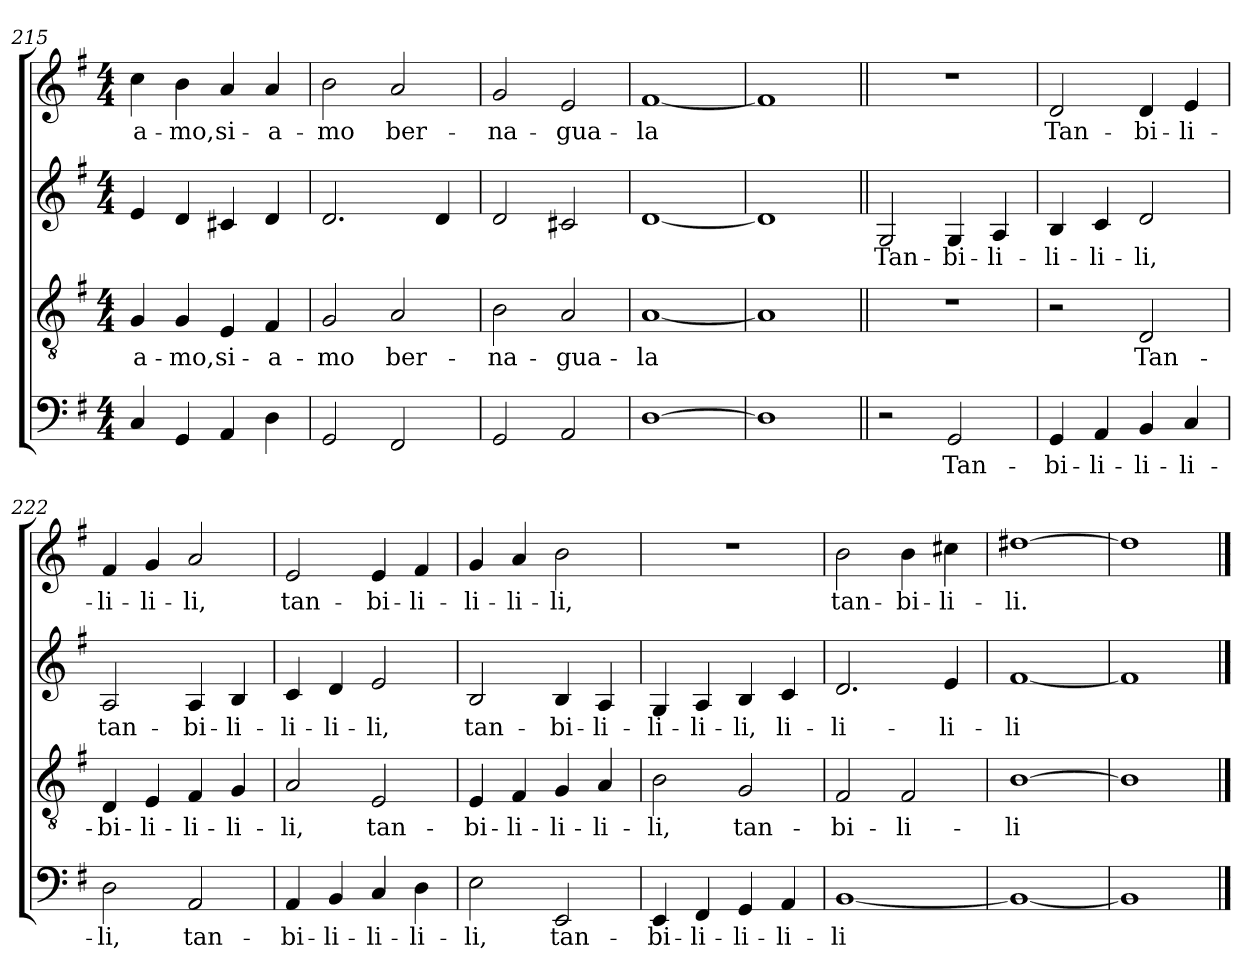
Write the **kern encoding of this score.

**kern	**text	**kern	**text	**kern	**text	**kern	**text
*part4	*part4	*part3	*part3	*part2	*part2	*part1	*part1
*staff4	*staff4	*staff3	*staff3	*staff2	*staff2	*staff1	*staff1
*clefF4	*	*clefGv2	*	*clefG2	*	*clefG2	*
*k[f#]	*	*k[f#]	*	*k[f#]	*	*k[f#]	*
*G:	*	*G:	*	*G:	*	*G:	*
*M4/4	*	*M4/4	*	*M4/4	*	*M4/4	*
=215	=215	=215	=215	=215	=215	=215	=215
!	!	!	!LO:LY:b	!	!	!	!LO:LY:b
4C/	.	4G/	-a-	4e/	.	4cc\	-a-
!	!	!	!LO:LY:b	!	!	!	!LO:LY:b
4GG/	.	4G/	-mo,	4d/	.	4b\	-mo,
!	!	!	!LO:LY:b	!	!	!	!LO:LY:b
4AA/	.	4E/	si-	4c#X/	.	4a/	si-
!	!	!	!LO:LY:b	!	!	!	!LO:LY:b
4D\	.	4F#/	-a-	4d/	.	4a/	-a-
=216	=216	=216	=216	=216	=216	=216	=216
!	!	!	!LO:LY:b	!	!	!	!LO:LY:b
2GG/	.	2G/	-mo	2.d/	.	2b\	-mo
!	!	!	!LO:LY:b	!	!	!	!LO:LY:b
2FF#/	.	2A/	ber-	.	.	2a/	ber-
.	.	.	.	4d/	.	.	.
=217	=217	=217	=217	=217	=217	=217	=217
!	!	!	!LO:LY:b	!	!	!	!LO:LY:b
2GG/	.	2B\	-na-	2d/	.	2g/	-na-
!	!	!	!LO:LY:b	!	!	!	!LO:LY:b
2AA/	.	2A/	-gua-	2c#X/	.	2e/	-gua-
=218	=218	=218	=218	=218	=218	=218	=218
!	!	!	!LO:LY:b	!	!	!	!LO:LY:b
[1D	.	[1A	-la	[1d	.	[1f#	-la
=219	=219	=219	=219	=219	=219	=219	=219
1D]	.	1A]	.	1d]	.	1f#]	.
!!LO:LB:g=z
=220||	=220||	=220||	=220||	=220||	=220||	=220||	=220||
!	!	!	!	!	!LO:LY:b	!	!
2r	.	1r	.	2G/	Tan-	1r	.
!	!LO:LY:b	!	!	!	!LO:LY:b	!	!
2GG/	Tan-	.	.	4G/	-bi-	.	.
!	!	!	!	!	!LO:LY:b	!	!
.	.	.	.	4A/	-li-	.	.
=221	=221	=221	=221	=221	=221	=221	=221
!	!LO:LY:b	!	!	!	!LO:LY:b	!	!LO:LY:b
4GG/	-bi-	2r	.	4B/	-li-	2d/	Tan-
!	!LO:LY:b	!	!	!	!LO:LY:b	!	!
4AA/	-li-	.	.	4c/	-li-	.	.
!	!LO:LY:b	!	!LO:LY:b	!	!LO:LY:b	!	!LO:LY:b
4BB/	-li-	2D/	Tan-	2d/	-li,	4d/	-bi-
!	!LO:LY:b	!	!	!	!	!	!LO:LY:b
4C/	-li-	.	.	.	.	4e/	-li-
=222	=222	=222	=222	=222	=222	=222	=222
!	!LO:LY:b	!	!LO:LY:b	!	!LO:LY:b	!	!LO:LY:b
2D\	-li,	4D/	-bi-	2A/	tan-	4f#/	-li-
!	!	!	!LO:LY:b	!	!	!	!LO:LY:b
.	.	4E/	-li-	.	.	4g/	-li-
!	!LO:LY:b	!	!LO:LY:b	!	!LO:LY:b	!	!LO:LY:b
2AA/	tan-	4F#/	-li-	4A/	-bi-	2a/	-li,
!	!	!	!LO:LY:b	!	!LO:LY:b	!	!
.	.	4G/	-li-	4B/	-li-	.	.
=223	=223	=223	=223	=223	=223	=223	=223
!	!LO:LY:b	!	!LO:LY:b	!	!LO:LY:b	!	!LO:LY:b
4AA/	-bi-	2A/	-li,	4c/	-li-	2e/	tan-
!	!LO:LY:b	!	!	!	!LO:LY:b	!	!
4BB/	-li-	.	.	4d/	-li-	.	.
!	!LO:LY:b	!	!LO:LY:b	!	!LO:LY:b	!	!LO:LY:b
4C/	-li-	2E/	tan-	2e/	-li,	4e/	-bi-
!	!LO:LY:b	!	!	!	!	!	!LO:LY:b
4D\	-li-	.	.	.	.	4f#/	-li-
=224	=224	=224	=224	=224	=224	=224	=224
!	!LO:LY:b	!	!LO:LY:b	!	!LO:LY:b	!	!LO:LY:b
2E\	-li,	4E/	-bi-	2B/	tan-	4g/	-li-
!	!	!	!LO:LY:b	!	!	!	!LO:LY:b
.	.	4F#/	-li-	.	.	4a/	-li-
!	!LO:LY:b	!	!LO:LY:b	!	!LO:LY:b	!	!LO:LY:b
2EE/	tan-	4G/	-li-	4B/	-bi-	2b\	-li,
!	!	!	!LO:LY:b	!	!LO:LY:b	!	!
.	.	4A/	-li-	4A/	-li-	.	.
=225	=225	=225	=225	=225	=225	=225	=225
!	!LO:LY:b	!	!LO:LY:b	!	!LO:LY:b	!	!
4EE/	-bi-	2B\	-li,	4G/	-li-	1r	.
!	!LO:LY:b	!	!	!	!LO:LY:b	!	!
4FF#/	-li-	.	.	4A/	-li-	.	.
!	!LO:LY:b	!	!LO:LY:b	!	!LO:LY:b	!	!
4GG/	-li-	2G/	tan-	4B/	-li,	.	.
!	!LO:LY:b	!	!	!	!LO:LY:b	!	!
4AA/	-li-	.	.	4c/	li-	.	.
=226	=226	=226	=226	=226	=226	=226	=226
!	!LO:LY:b	!	!LO:LY:b	!	!LO:LY:b	!	!LO:LY:b
[1BB	-li	2F#/	-bi-	2.d/	-li-	2b\	tan-
!	!	!	!LO:LY:b	!	!	!	!LO:LY:b
.	.	2F#/	-li-	.	.	4b\	-bi-
!	!	!	!	!	!LO:LY:b	!	!LO:LY:b
.	.	.	.	4e/	-li-	4cc#X\	-li-
=227	=227	=227	=227	=227	=227	=227	=227
!	!	!	!LO:LY:b	!	!LO:LY:b	!	!LO:LY:b
1BB_	.	[1B	-li	[1f#	-li	[1dd#X	-li.
=228	=228	=228	=228	=228	=228	=228	=228
1BB]	.	1B]	.	1f#]	.	1dd#]	.
==	==	==	==	==	==	==	==
*-	*-	*-	*-	*-	*-	*-	*-
